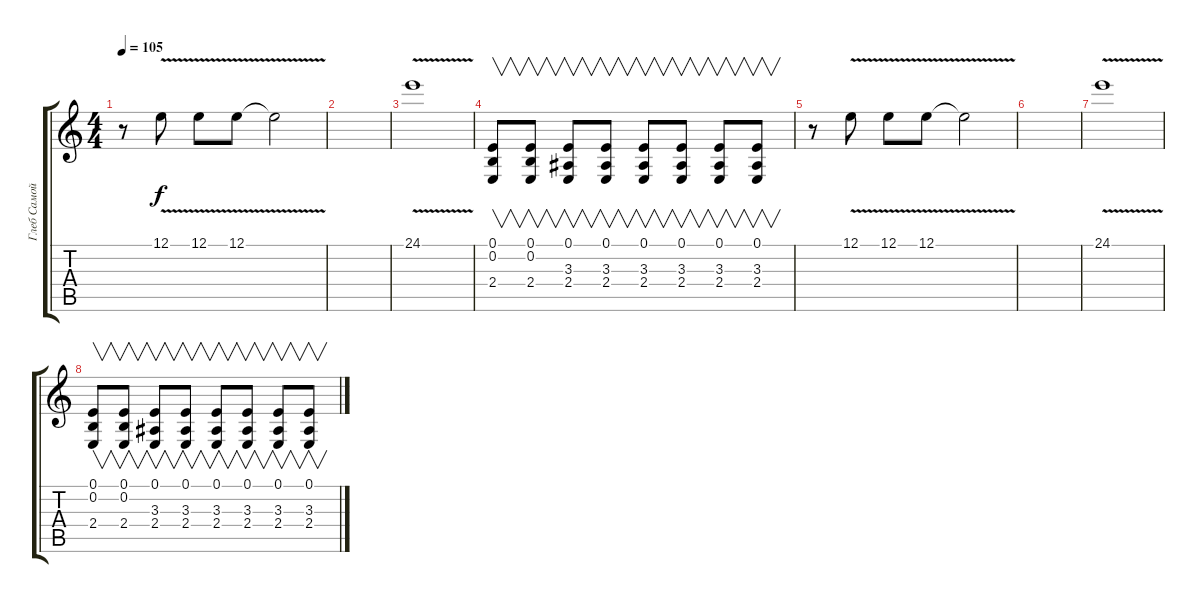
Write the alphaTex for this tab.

\track ("Глеб Самойлов (fx)" "Глеб Самой") {instrument fx5brightness}
\staff {score tabs}
\tuning (E4 B3 G3 D3 A2 E2) {hide}
\ts (4 4)
\tempo 105
\clef g2
\ks c
r.8{dy f volume 11 instrument lead3calliope} 12.1{v}.8 12.1{v}.8 12.1{v}.8 12.1{t}.2 |
|
24.1{v}.1 |
(0.1 0.2 2.4).8{v volume 8 instrument lead2sawtooth} (0.1 0.2 2.4).8{v} (0.1 3.3 2.4).8{v} (0.1 3.3 2.4).8{v} (0.1 3.3 2.4).8{v} (0.1 3.3 2.4).8{v} (0.1 3.3 2.4).8{v} (0.1 3.3 2.4).8{v} |
r.8{volume 11 instrument lead3calliope} 12.1{v}.8 12.1{v}.8 12.1{v}.8 12.1{t}.2 |
|
24.1{v}.1 |
(0.1 0.2 2.4).8{v volume 8 instrument lead2sawtooth} (0.1 0.2 2.4).8{v} (0.1 3.3 2.4).8{v} (0.1 3.3 2.4).8{v} (0.1 3.3 2.4).8{v} (0.1 3.3 2.4).8{v} (0.1 3.3 2.4).8{v} (0.1 3.3 2.4).8{v}
